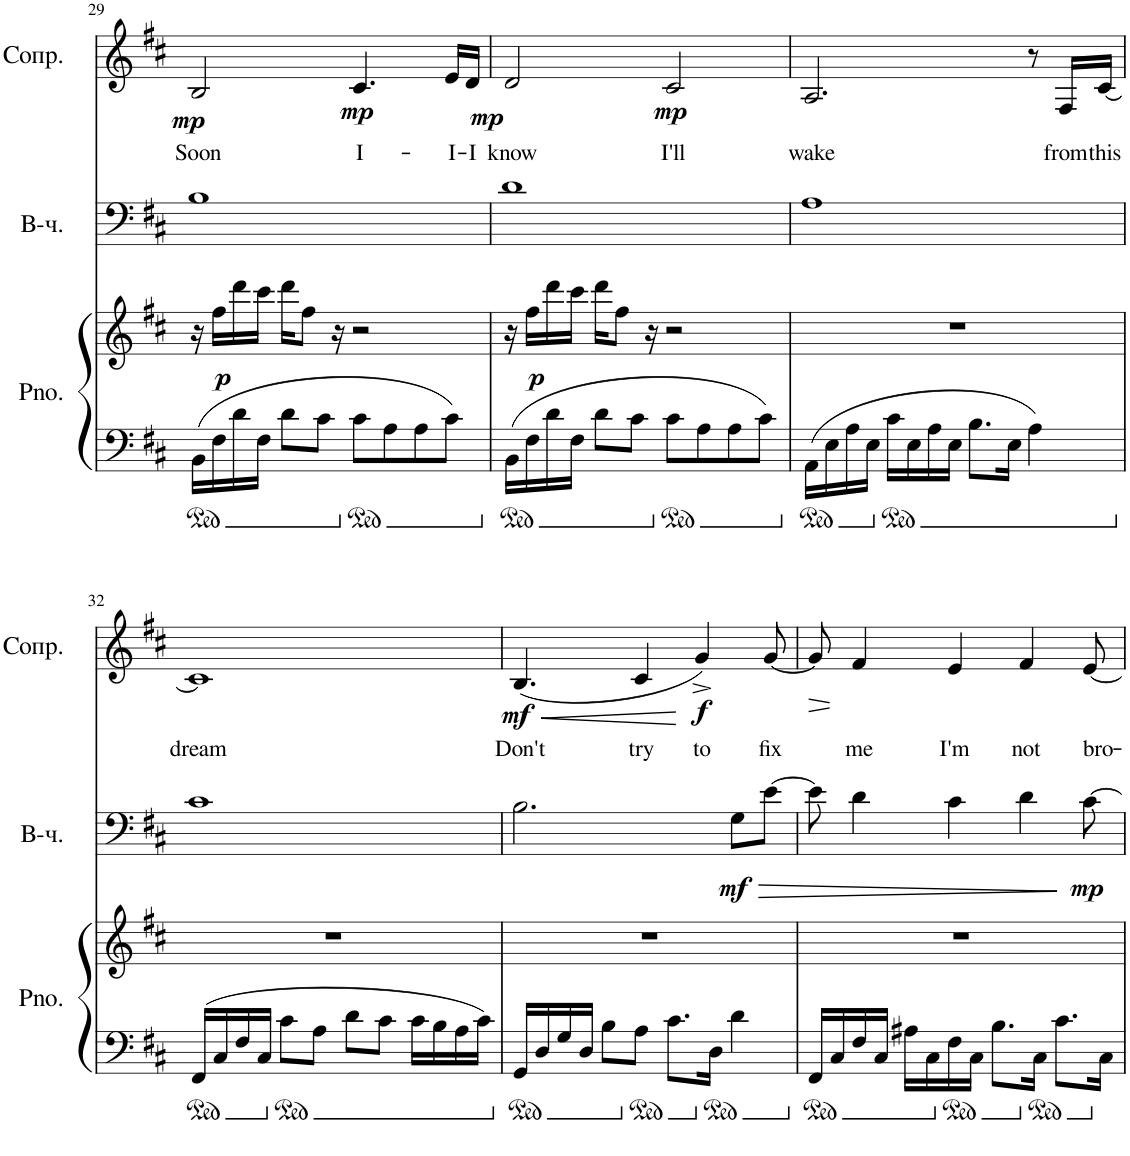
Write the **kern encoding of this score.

**kern	**kern	**dynam	**kern	**dynam	**kern	**text	**dynam
*part3	*part3	*part3	*part2	*part2	*part1	*part1	*part1
*staff4	*staff3	*staff3/4	*staff2	*staff2	*staff1	*staff1	*staff1
*I"Piano	*	*	*I"Виолончель	*	*I"Сопрано	*	*
*I'Pno.	*	*	*	*	*	*	*
!!LO:PB:g=z
*clefF4	*clefG2	*	*clefF4	*	*clefG2	*	*
*k[f#c#]	*k[f#c#]	*	*k[f#c#]	*	*k[f#c#]	*	*
*M4/4	*M4/4	*	*M4/4	*	*M4/4	*	*
=29	=29	=29	=29	=29	=29	=29	=29
!	!	!	!	!	!	!LO:LY:b	!LO:DY:b
16BB\LL	16r	.	1B	.	2B/	Soon	mp
!	!	!LO:DY:b	!	!	!	!	!
16F#\	16ff#\LL	p	.	.	.	.	.
16d\	16ddd\	.	.	.	.	.	.
16F#\JJ	16ccc#\JJ	.	.	.	.	.	.
8d\L	16ddd\KL	.	.	.	.	.	.
.	8ff#\J	.	.	.	.	.	.
8c#\J	.	.	.	.	.	.	.
.	16r	.	.	.	.	.	.
!	!	!	!	!	!	!LO:LY:b	!LO:DY:b
8c#\L	2r	.	.	.	4.c#/	I-	mp
8A\	.	.	.	.	.	.	.
8A\	.	.	.	.	.	.	.
!	!	!	!	!	!	!LO:LY:b	!
8c#\J	.	.	.	.	16e/LL	-I-	.
!	!	!	!	!	!	!LO:LY:b	!
.	.	.	.	.	16d/JJ	-I	.
=30	=30	=30	=30	=30	=30	=30	=30
!	!	!	!	!	!	!LO:LY:b	!LO:DY:b
16BB\LL	16r	.	1d	.	2d/	know	mp
!	!	!LO:DY:b	!	!	!	!	!
16F#\	16ff#\LL	p	.	.	.	.	.
16d\	16ddd\	.	.	.	.	.	.
16F#\JJ	16ccc#\JJ	.	.	.	.	.	.
8d\L	16ddd\KL	.	.	.	.	.	.
.	8ff#\J	.	.	.	.	.	.
8c#\J	.	.	.	.	.	.	.
.	16r	.	.	.	.	.	.
!	!	!	!	!	!	!LO:LY:b	!LO:DY:b
8c#\L	2r	.	.	.	2c#/	I'll	mp
8A\	.	.	.	.	.	.	.
8A\	.	.	.	.	.	.	.
8c#\J	.	.	.	.	.	.	.
=31	=31	=31	=31	=31	=31	=31	=31
!	!	!	!	!	!	!LO:LY:b	!
16AA\LL	1r	.	1A	.	2.A/	wake	.
16E\	.	.	.	.	.	.	.
16A\	.	.	.	.	.	.	.
16E\JJ	.	.	.	.	.	.	.
16c#\LL	.	.	.	.	.	.	.
16E\	.	.	.	.	.	.	.
16A\	.	.	.	.	.	.	.
16E\JJ	.	.	.	.	.	.	.
8.B\L	.	.	.	.	.	.	.
16E\Jk	.	.	.	.	.	.	.
4A\	.	.	.	.	8r	.	.
!	!	!	!	!	!	!LO:LY:b	!
.	.	.	.	.	16F#/LL	from	.
!	!	!	!	!	!	!LO:LY:b	!
.	.	.	.	.	[16c#/JJ	this	.
!!LO:LB:g=z
=32	=32	=32	=32	=32	=32	=32	=32
!	!	!	!	!	!	!LO:LY:b	!
16FF#/LL	1r	.	1c#	.	1c#]	dream	.
16C#/	.	.	.	.	.	.	.
16F#/	.	.	.	.	.	.	.
16C#/JJ	.	.	.	.	.	.	.
8c#\L	.	.	.	.	.	.	.
8A\J	.	.	.	.	.	.	.
8d\L	.	.	.	.	.	.	.
8c#\J	.	.	.	.	.	.	.
16c#\LL	.	.	.	.	.	.	.
16B\	.	.	.	.	.	.	.
16A\	.	.	.	.	.	.	.
16c#\JJ	.	.	.	.	.	.	.
=33	=33	=33	=33	=33	=33	=33	=33
!	!	!	!	!	!	!LO:LY:b	!LO:HP:b
!	!	!	!	!	!	!	!LO:DY:n=1:b
16GG/LL	1r	.	2.B\	.	(4.B/	Don't	< mf
16D/	.	.	.	.	.	.	.
16G/	.	.	.	.	.	.	.
16D/JJ	.	.	.	.	.	.	.
8B\L	.	.	.	.	.	.	.
!	!	!	!	!	!	!LO:LY:b	!
8A\J	.	.	.	.	4c#/	try	.
8.c#\L	.	.	.	.	.	.	.
!	!	!	!	!	!	!LO:LY:b	!LO:DY:n=2:b
.	.	.	.	.	4g^/)	to	f
16D\Jk	.	.	.	.	.	.	.
!	!	!	!	!LO:HP:b	!	!	!
!	!	!	!	!LO:DY:n=1:b	!	!	!
4d\	.	.	8G\L	> mf	.	.	.
!	!	!	!	!	!	!LO:LY:b	!
.	.	.	[8e\J	.	[8g/	fix	[
=34	=34	=34	=34	=34	=34	=34	=34
16FF#/LL	1r	.	8e\]	.	8g/]	.	.
16C#/	.	.	.	.	.	.	.
!	!	!	!	!	!	!LO:LY:b	!
16F#/	.	.	4d\	.	4f#/	me	.
16C#/JJ	.	.	.	.	.	.	.
16A#X\LL	.	.	.	.	.	.	.
16C#\	.	.	.	.	.	.	.
!	!	!	!	!	!	!LO:LY:b	!
16F#\	.	.	4c#\	.	4e/	I'm	.
16C#\JJ	.	.	.	.	.	.	.
8.B\L	.	.	.	.	.	.	.
!	!	!	!	!	!	!LO:LY:b	!
.	.	.	4d\	.	4f#/	not	.
16C#\Jk	.	.	.	.	.	.	.
8.c#\L	.	.	.	.	.	.	.
!	!	!	!	!LO:DY:b	!	!LO:LY:b	!
.	.	.	[8c#\	mp	[8e/	bro-	.
16C#\Jk	.	.	.	.	.	.	.
.	.	.	.	]	.	.	.
=	=	=	=	=	=	=	=
*-	*-	*-	*-	*-	*-	*-	*-
